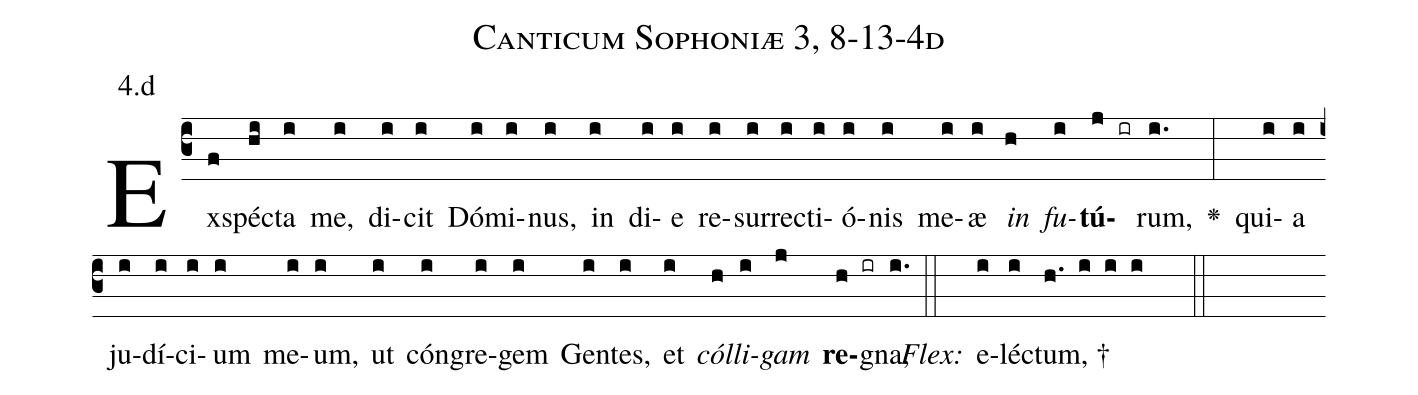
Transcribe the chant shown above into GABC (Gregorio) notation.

name: Canticum Sophoniæ 3, 8-13-4d;
annotation: 4.d;
%%
(c3)Ex(f)spé(hi)cta(i) me,(i) di(i)cit(i) Dó(i)mi(i)nus,(i) in(i) di(i)e(i) re(i)sur(i)re(i)cti(i)ó(i)nis(i) me(i)æ(i) <i>in</i>(h) <i>fu</i>(i)<b>tú</b>(j ir)rum,(i.) <v>\greheightstar</v>(:) qui(i)a(i) ju(i)dí(i)ci(i)um(i) me(i)um,(i) ut(i) cón(i)gre(i)gem(i) Gen(i)tes,(i) et(i) <i>cól</i>(h)<i>li</i>(i)<i>gam</i>(j) <b>re</b>(h ir)gna,(i.) (::)
<i>Flex:</i>()  e(i)lé(i)ctum, †(h. i i i  ::)

%E(i) u(h) o(i) u(j) a(h) e.(i.) (::)
